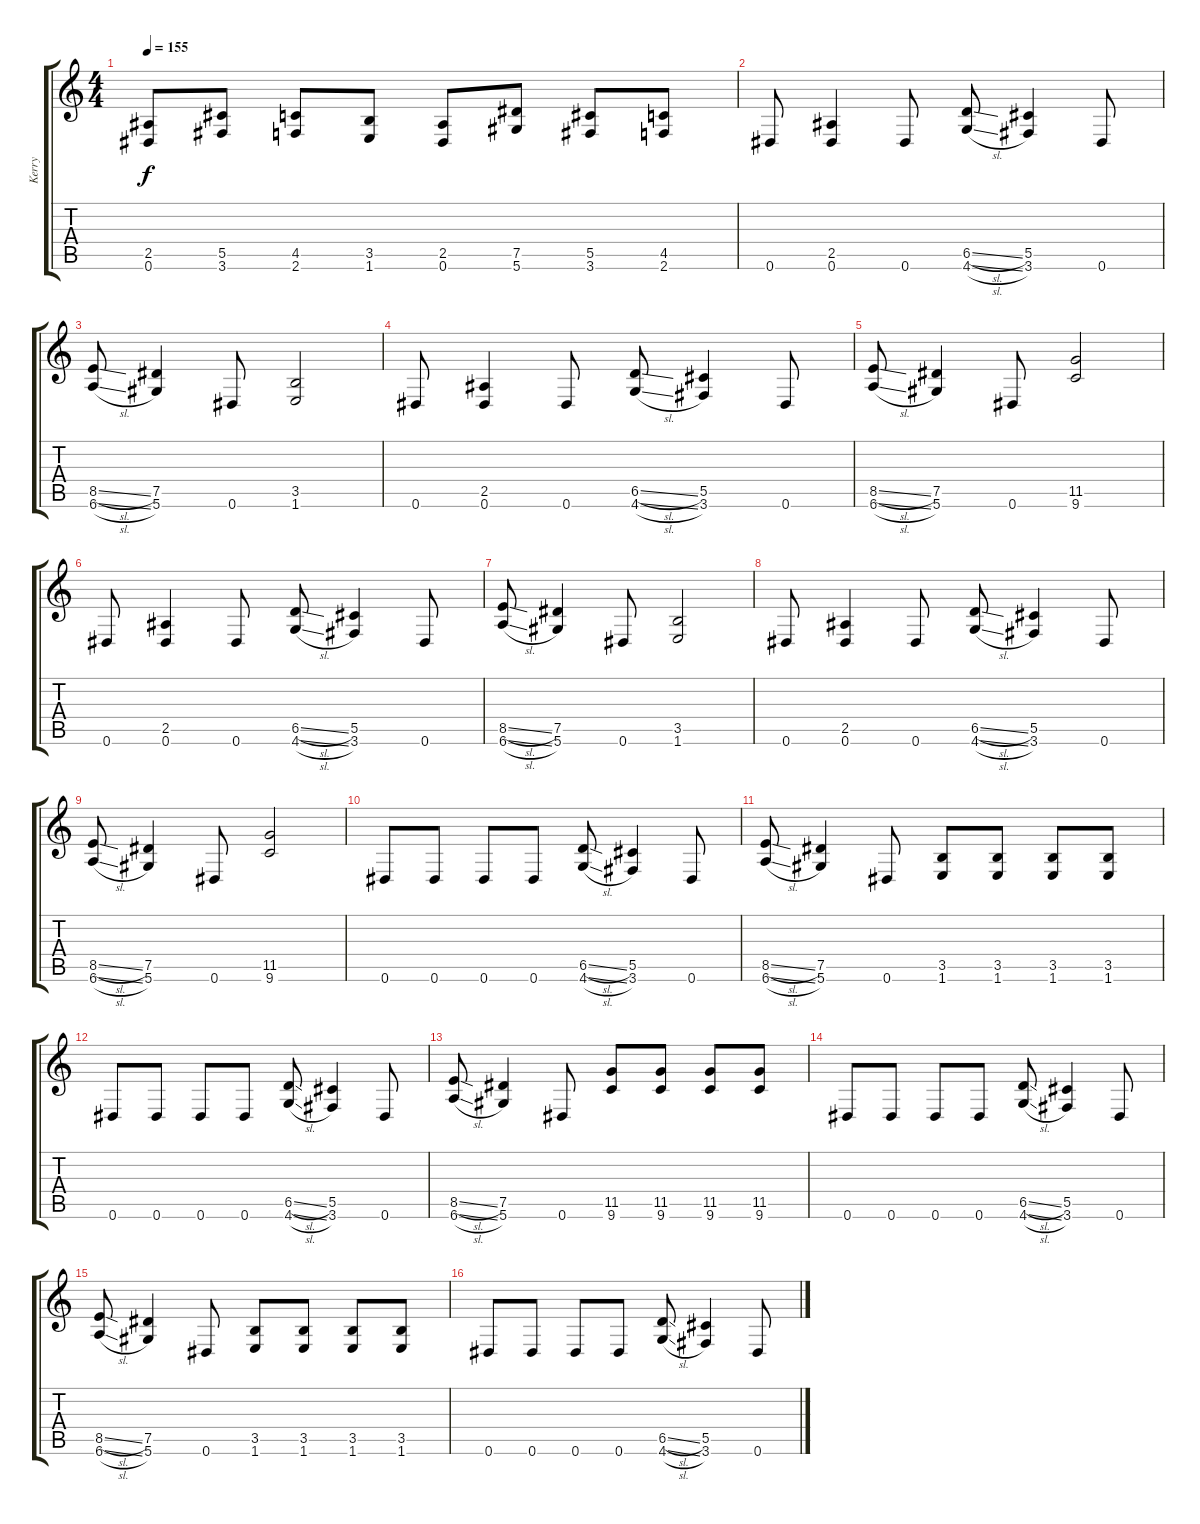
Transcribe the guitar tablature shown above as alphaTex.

\track ("Kerry" "Kerry") {instrument distortionguitar}
\staff {score tabs}
\tuning (Eb4 Bb3 Gb3 Db3 Ab2 Eb2) {hide}
\ts (4 4)
\tempo 155
\clef g2
\ks c
(2.5 0.6).8{dy f} (5.5 3.6).8 (4.5 2.6).8 (3.5 1.6).8 (2.5 0.6).8 (7.5 5.6).8 (5.5 3.6).8 (4.5 2.6).8 |
0.6.8 (2.5 0.6).4 0.6.8 (6.5{sl} 4.6{sl}).8 (5.5 3.6).4 0.6.8 |
(8.5{sl} 6.6{sl}).8 (7.5 5.6).4 0.6.8 (3.5 1.6).2 |
0.6.8 (2.5 0.6).4 0.6.8 (6.5{sl} 4.6{sl}).8 (5.5 3.6).4 0.6.8 |
(8.5{sl} 6.6{sl}).8 (7.5 5.6).4 0.6.8 (11.5 9.6).2 |
0.6.8 (2.5 0.6).4 0.6.8 (6.5{sl} 4.6{sl}).8 (5.5 3.6).4 0.6.8 |
(8.5{sl} 6.6{sl}).8 (7.5 5.6).4 0.6.8 (3.5 1.6).2 |
0.6.8 (2.5 0.6).4 0.6.8 (6.5{sl} 4.6{sl}).8 (5.5 3.6).4 0.6.8 |
(8.5{sl} 6.6{sl}).8 (7.5 5.6).4 0.6.8 (11.5 9.6).2 |
0.6.8 0.6.8 0.6.8 0.6.8 (6.5{sl} 4.6{sl}).8 (5.5 3.6).4 0.6.8 |
(8.5{sl} 6.6{sl}).8 (7.5 5.6).4 0.6.8 (3.5 1.6).8 (3.5 1.6).8 (3.5 1.6).8 (3.5 1.6).8 |
0.6.8 0.6.8 0.6.8 0.6.8 (6.5{sl} 4.6{sl}).8 (5.5 3.6).4 0.6.8 |
(8.5{sl} 6.6{sl}).8 (7.5 5.6).4 0.6.8 (11.5 9.6).8 (11.5 9.6).8 (11.5 9.6).8 (11.5 9.6).8 |
0.6.8 0.6.8 0.6.8 0.6.8 (6.5{sl} 4.6{sl}).8 (5.5 3.6).4 0.6.8 |
(8.5{sl} 6.6{sl}).8 (7.5 5.6).4 0.6.8 (3.5 1.6).8 (3.5 1.6).8 (3.5 1.6).8 (3.5 1.6).8 |
0.6.8 0.6.8 0.6.8 0.6.8 (6.5{sl} 4.6{sl}).8 (5.5 3.6).4 0.6.8
